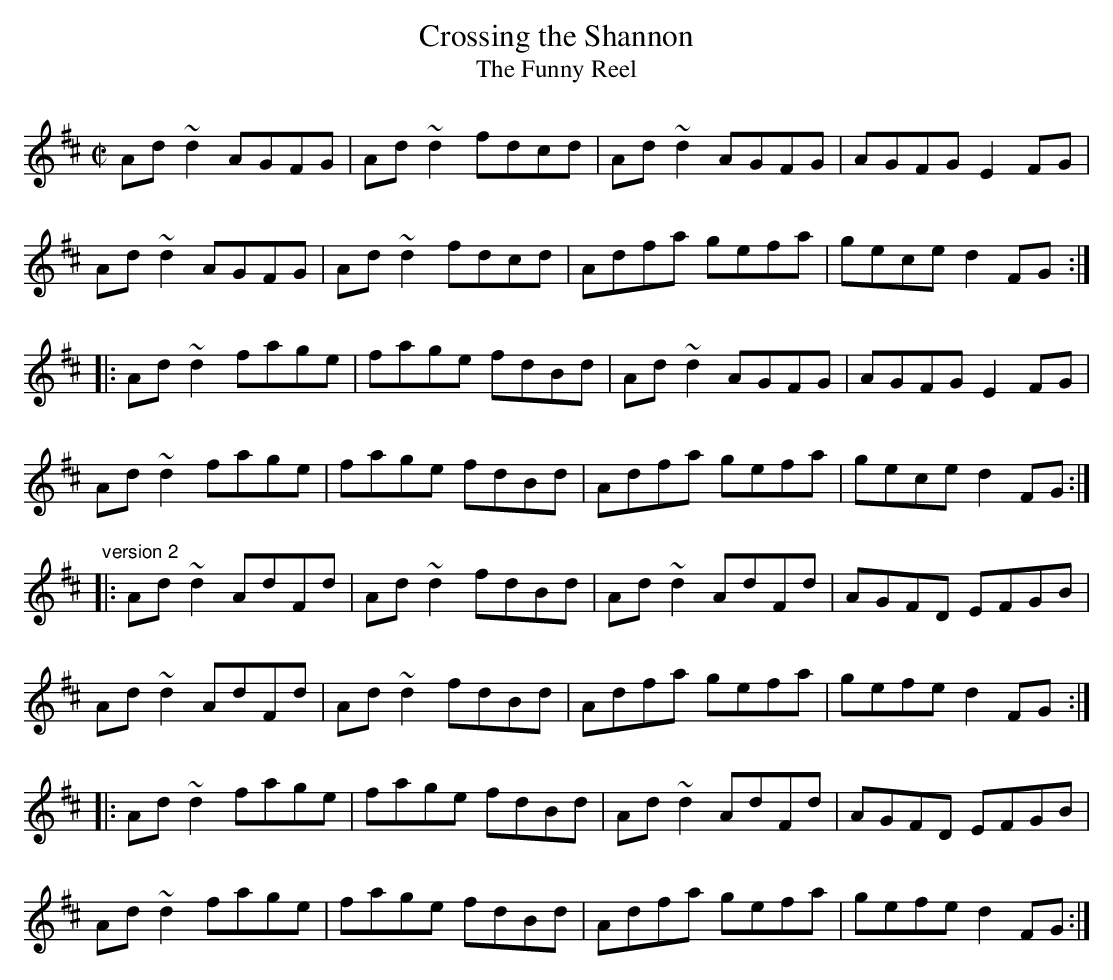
X:1
T:Crossing the Shannon
T:Funny Reel, The
M:C|
K:D
Ad~d2 AGFG|Ad~d2 fdcd|Ad~d2 AGFG|AGFG E2FG|
Ad~d2 AGFG|Ad~d2 fdcd|Adfa gefa|gece d2FG:|
|:Ad~d2 fage|fage fdBd|Ad~d2 AGFG|AGFG E2FG|
Ad~d2 fage|fage fdBd|Adfa gefa|gece d2FG:|
"version 2"
|:Ad~d2 AdFd|Ad~d2 fdBd|Ad~d2 AdFd|AGFD EFGB|
Ad~d2 AdFd|Ad~d2 fdBd|Adfa gefa|gefe d2FG:|
|:Ad~d2 fage|fage fdBd|Ad~d2 AdFd|AGFD EFGB|
Ad~d2 fage|fage fdBd|Adfa gefa|gefe d2FG:|
